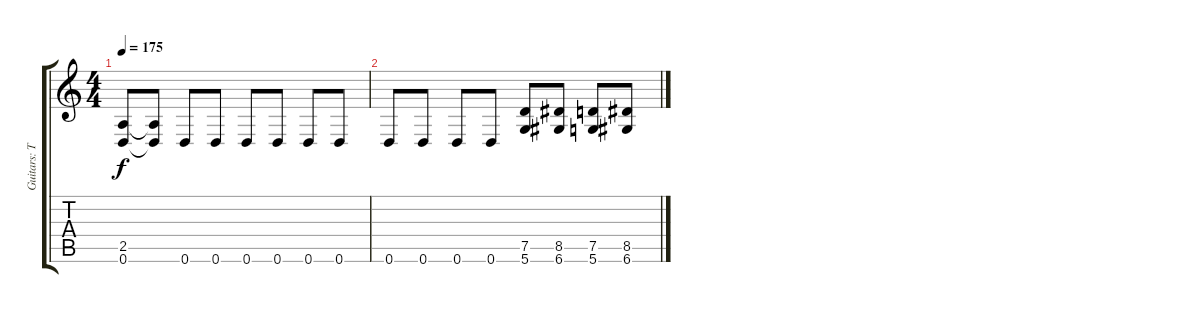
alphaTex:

\track ("Guitars: Trevor Peres" "Guitars: T") {instrument distortionguitar}
\staff {score tabs}
\tuning (D4 A3 F3 C3 G2 D2) {hide}
\ts (4 4)
\tempo 175
\clef g2
\ks c
(2.5 0.6).8{dy f} (2.5{t} 0.6{t}).8 0.6.8 0.6.8 0.6.8 0.6.8 0.6.8 0.6.8 |
0.6.8 0.6.8 0.6.8 0.6.8 (7.5 5.6).8 (8.5 6.6).8 (7.5 5.6).8 (8.5 6.6).8
